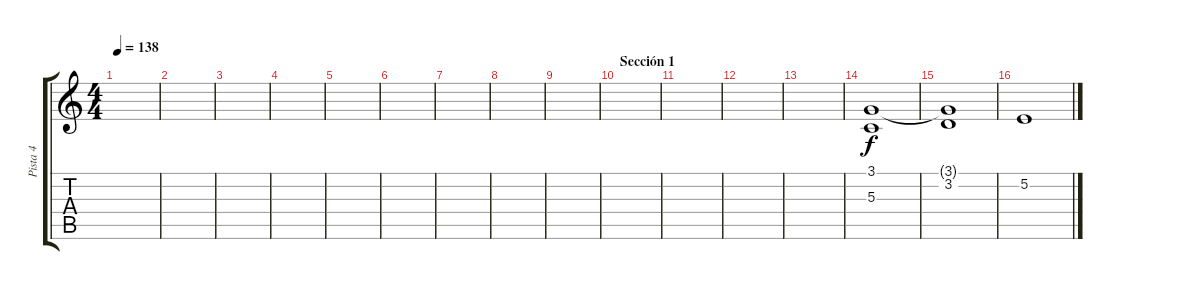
\track ("Pista 4" "Pista 4") {instrument pad2warm}
\staff {score tabs}
\tuning (E4 B3 G3 D3 A2 E2) {hide}
\ts (4 4)
\tempo 138
\clef g2
\ks c
|
|
|
|
|
|
|
|
|
\section ("" "Sección 1")
|
|
|
|
(3.1 5.3).1 |
(3.1{t} 3.2).1 |
5.2.1
